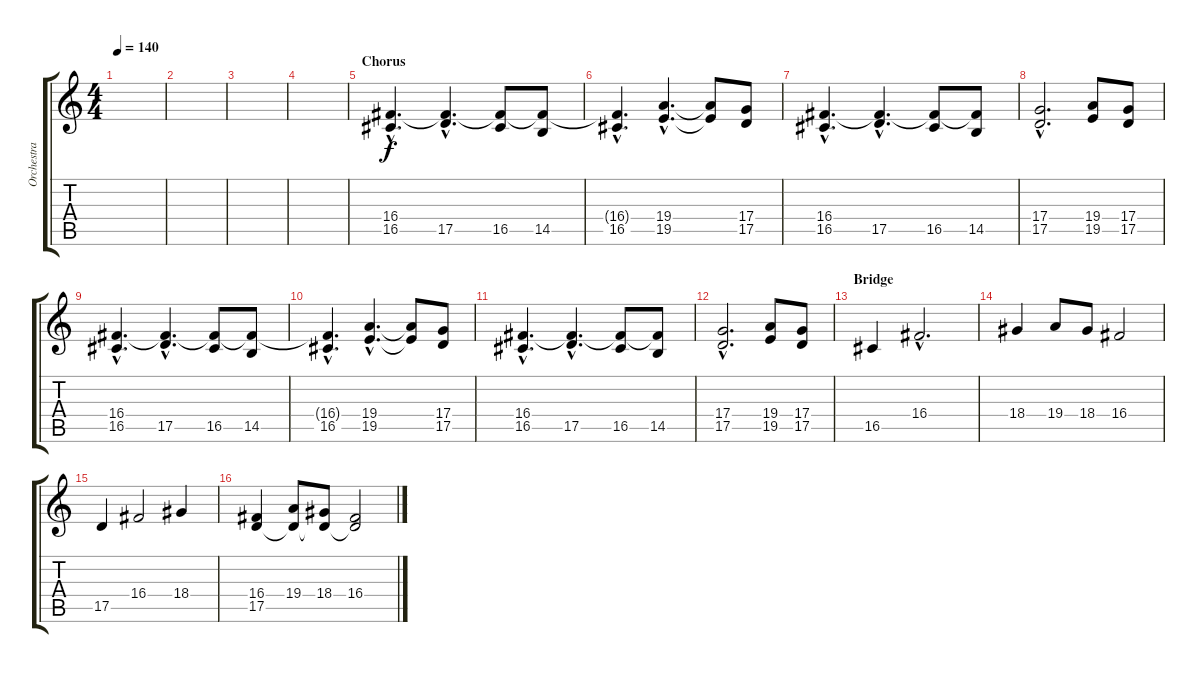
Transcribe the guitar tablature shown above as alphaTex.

\track ("Orchestra - Strings" "Orchestra ") {instrument stringensemble1}
\staff {score tabs}
\tuning (E4 B3 G3 D3 A2 E2) {hide}
\ts (4 4)
\tempo 140
\clef g2
\ks c
|
|
|
|
\section ("" "Chorus")
(16.4{hac} 16.5{hac}).4{d} (16.4{hac t} 17.5{hac}).4{d} (16.4{t} 16.5).8 (16.4{t} 14.5).8 |
(16.4{hac t} 16.5{hac}).4{d} (19.4{hac} 19.5{hac}).4{d} (19.4{t} 19.5{t}).8 (17.4 17.5).8 |
(16.4{hac} 16.5{hac}).4{d} (16.4{hac t} 17.5{hac}).4{d} (16.4{t} 16.5).8 (16.4{t} 14.5).8 |
(17.4{hac} 17.5{hac}).2{d} (19.4 19.5).8 (17.4 17.5).8 |
(16.4{hac} 16.5{hac}).4{d} (16.4{hac t} 17.5{hac}).4{d} (16.4{t} 16.5).8 (16.4{t} 14.5).8 |
(16.4{hac t} 16.5{hac}).4{d} (19.4{hac} 19.5{hac}).4{d} (19.4{t} 19.5{t}).8 (17.4 17.5).8 |
(16.4{hac} 16.5{hac}).4{d} (16.4{hac t} 17.5{hac}).4{d} (16.4{t} 16.5).8 (16.4{t} 14.5).8 |
(17.4{hac} 17.5{hac}).2{d} (19.4 19.5).8 (17.4 17.5).8 |
\section ("" "Bridge")
16.5.4 16.4{hac}.2{d} |
18.4.4 19.4.8 18.4.8 16.4.2 |
17.5.4 16.4.2 18.4.4 |
(16.4 17.5).4 (19.4 17.5{t}).8 (18.4 17.5{t}).8 (16.4 17.5{t}).2
